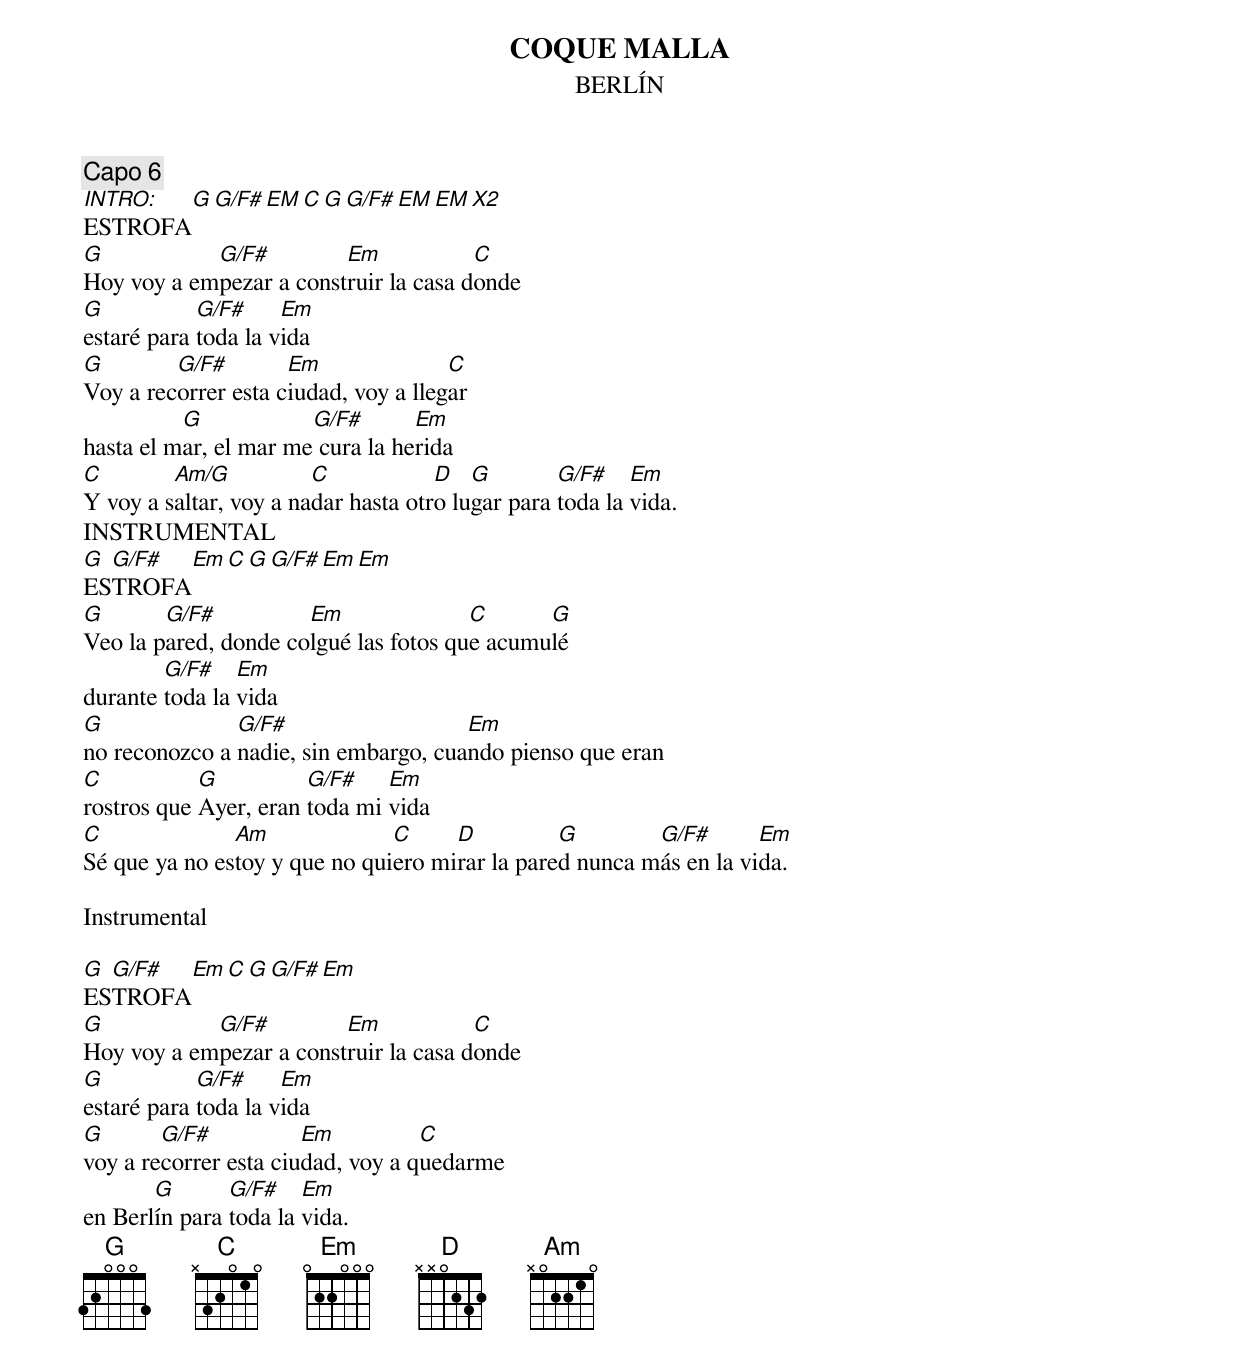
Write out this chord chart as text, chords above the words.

COQUE MALLA
BERLÍN
Capo 6
INTRO: G G/F# EM C G G/F# EM EM X2
ESTROFA
G           G/F#         Em            C
Hoy voy a empezar a construir la casa donde
G           G/F#     Em
estaré para toda la vida
G        G/F#        Em               C
Voy a recorrer esta ciudad, voy a llegar
          G            G/F#       Em
hasta el mar, el mar me cura la herida
C        Am/G           C            D   G        G/F#    Em
Y voy a saltar, voy a nadar hasta otro lugar para toda la vida.
INSTRUMENTAL
G G/F# Em C G G/F# Em Em
ESTROFA
G       G/F#          Em               C      G
Veo la pared, donde colgué las fotos que acumulé
        G/F#    Em
durante toda la vida
G              G/F#                   Em
no reconozco a nadie, sin embargo, cuando pienso que eran
C           G          G/F#    Em
rostros que Ayer, eran toda mi vida
C              Am              C     D          G        G/F#       Em
Sé que ya no estoy y que no quiero mirar la pared nunca más en la vida.

Instrumental

G G/F# Em C G G/F# Em
ESTROFA
G           G/F#         Em            C
Hoy voy a empezar a construir la casa donde
G           G/F#     Em
estaré para toda la vida
G       G/F#           Em          C
voy a recorrer esta ciudad, voy a quedarme
       G       G/F#    Em
en Berlín para toda la vida.
